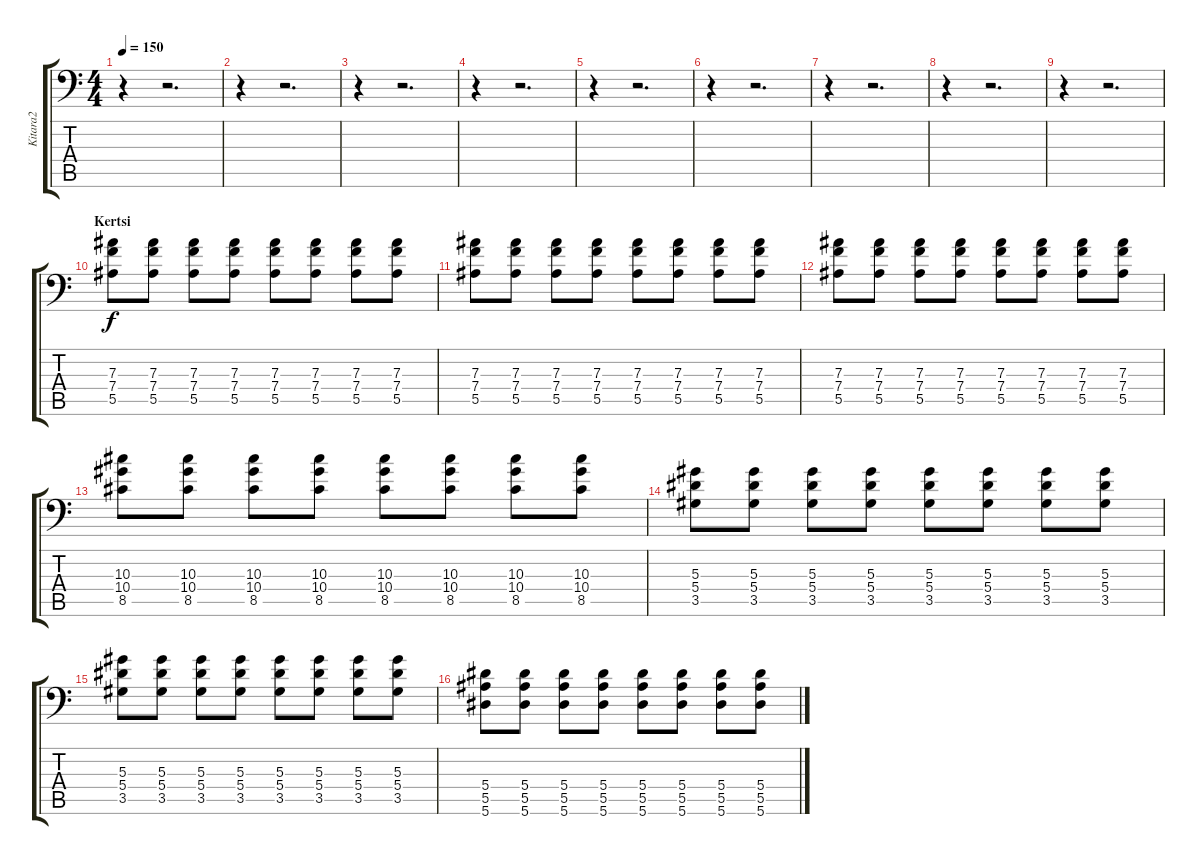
\track ("Kitara2" "Kitara2") {instrument distortionguitar}
\staff {score tabs}
\tuning (C4 G3 Eb3 Bb2 F2 Bb1) {hide}
\ts (4 4)
\tempo 150
\clef f4
\ks c
r.4{dy f} r.2{d} |
r.4 r.2{d} |
r.4 r.2{d} |
r.4 r.2{d} |
r.4 r.2{d} |
r.4 r.2{d} |
r.4 r.2{d} |
r.4 r.2{d} |
r.4 r.2{d} |
\section ("" "Kertsi")
(7.3 7.4 5.5).8 (7.3 7.4 5.5).8 (7.3 7.4 5.5).8 (7.3 7.4 5.5).8 (7.3 7.4 5.5).8 (7.3 7.4 5.5).8 (7.3 7.4 5.5).8 (7.3 7.4 5.5).8 |
(7.3 7.4 5.5).8 (7.3 7.4 5.5).8 (7.3 7.4 5.5).8 (7.3 7.4 5.5).8 (7.3 7.4 5.5).8 (7.3 7.4 5.5).8 (7.3 7.4 5.5).8 (7.3 7.4 5.5).8 |
(7.3 7.4 5.5).8 (7.3 7.4 5.5).8 (7.3 7.4 5.5).8 (7.3 7.4 5.5).8 (7.3 7.4 5.5).8 (7.3 7.4 5.5).8 (7.3 7.4 5.5).8 (7.3 7.4 5.5).8 |
(10.3 10.4 8.5).8 (10.3 10.4 8.5).8 (10.3 10.4 8.5).8 (10.3 10.4 8.5).8 (10.3 10.4 8.5).8 (10.3 10.4 8.5).8 (10.3 10.4 8.5).8 (10.3 10.4 8.5).8 |
(5.3 5.4 3.5).8 (5.3 5.4 3.5).8 (5.3 5.4 3.5).8 (5.3 5.4 3.5).8 (5.3 5.4 3.5).8 (5.3 5.4 3.5).8 (5.3 5.4 3.5).8 (5.3 5.4 3.5).8 |
(5.3 5.4 3.5).8 (5.3 5.4 3.5).8 (5.3 5.4 3.5).8 (5.3 5.4 3.5).8 (5.3 5.4 3.5).8 (5.3 5.4 3.5).8 (5.3 5.4 3.5).8 (5.3 5.4 3.5).8 |
(5.4 5.5 5.6).8 (5.4 5.5 5.6).8 (5.4 5.5 5.6).8 (5.4 5.5 5.6).8 (5.4 5.5 5.6).8 (5.4 5.5 5.6).8 (5.4 5.5 5.6).8 (5.4 5.5 5.6).8
